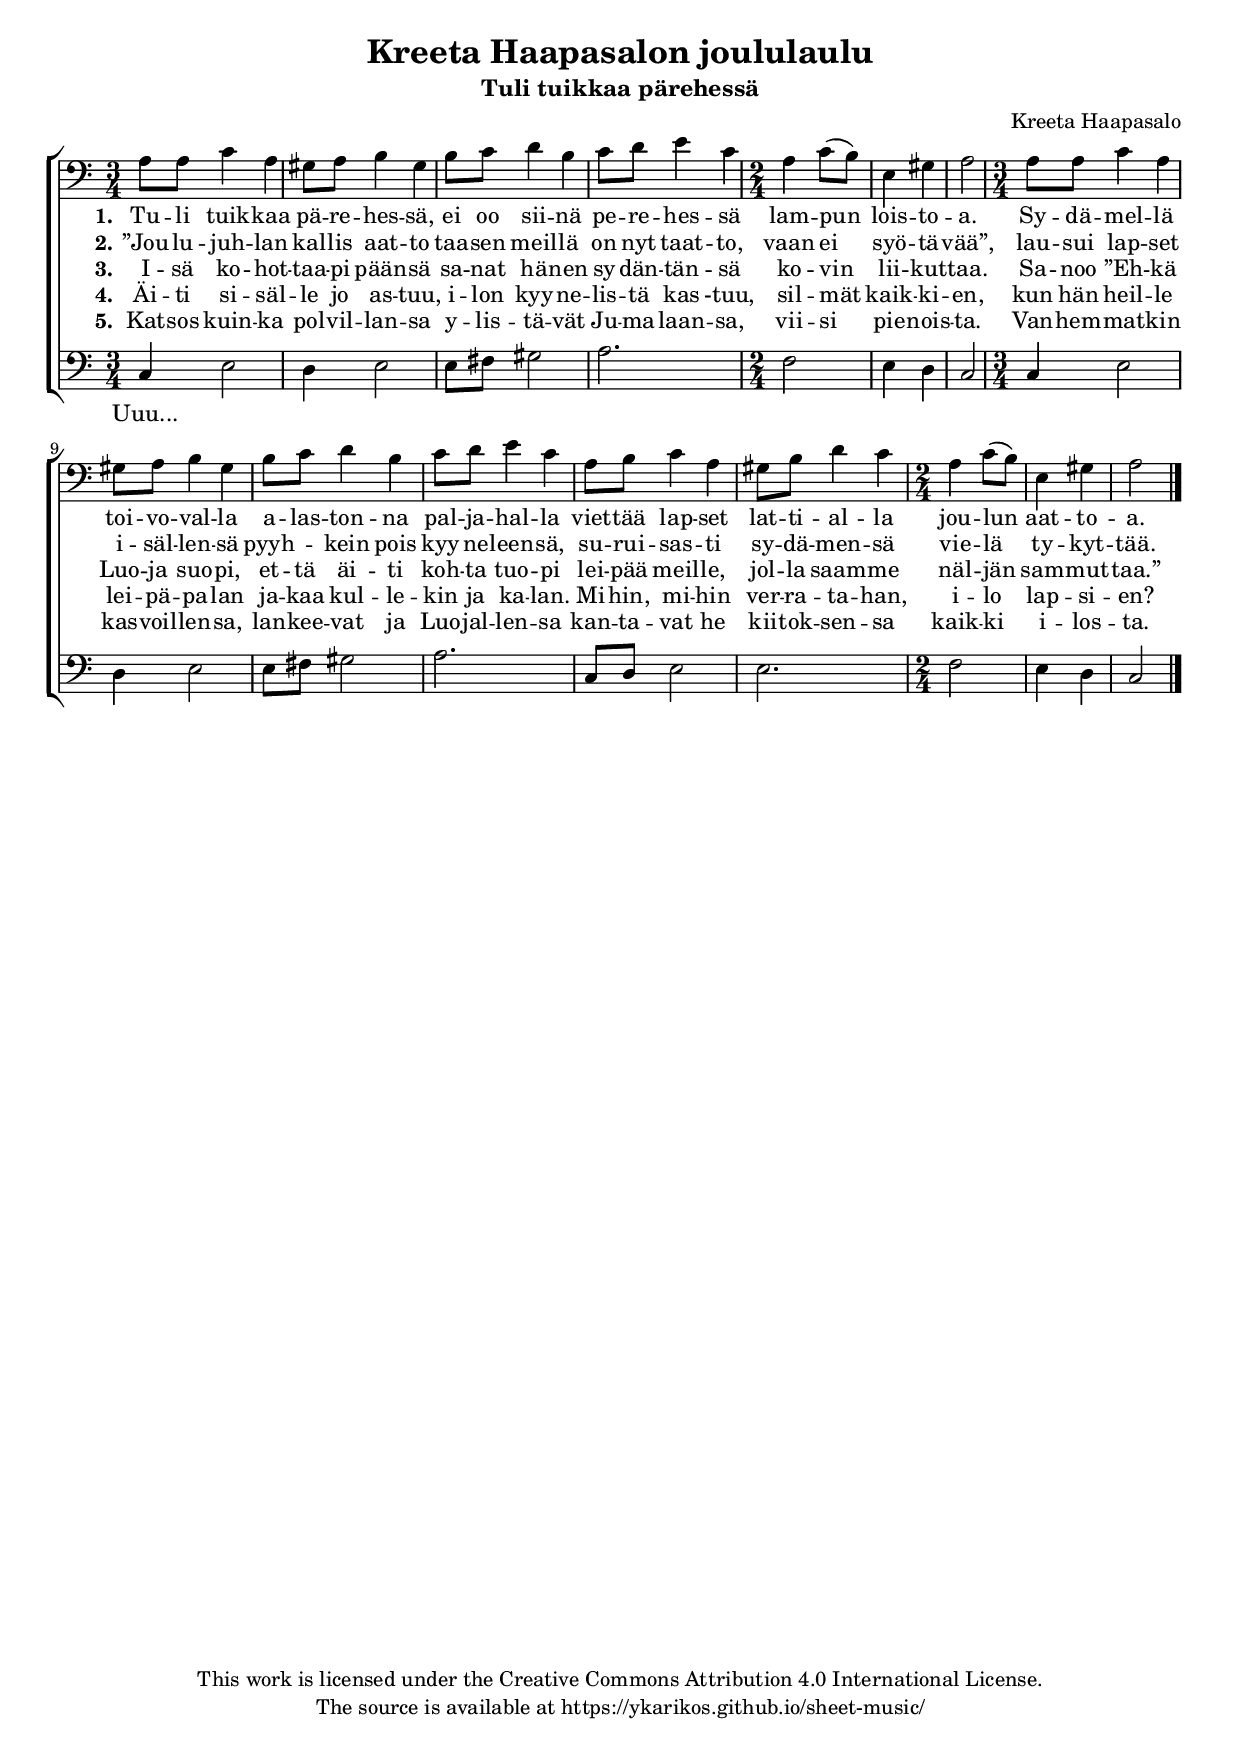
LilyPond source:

\version "2.18.0"
\include "suomi.ly"

#(set-global-staff-size 18)

global = {
%  \numericTimeSignature
  \time 3/4
%  \autoBeamOff
  \key a \minor
  \clef bass
%  \set Staff.midiInstrument = #"voice oohs"
}
      
\header {
    title = "Kreeta Haapasalon joululaulu"
    subtitle = "Tuli tuikkaa pärehessä"
    composer = "Kreeta Haapasalo"
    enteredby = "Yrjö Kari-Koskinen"
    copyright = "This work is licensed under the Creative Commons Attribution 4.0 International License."
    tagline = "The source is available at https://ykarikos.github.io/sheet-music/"
}

\paper {
    indent = 0.0
}

start = \relative c' {
  d8 d f4 d | cis8 d e4 cis | 
  e8 f g4 e | f8 g a4 f |
}

end = \relative c' {
  \time 2/4 d4 f8( e) |
  a,4 cis | d2
}

upperOne = \transpose d a, \relative c' {
  \start
  \end
  \time 3/4 \start
  d8 e f4 d | cis8 e g4 f |
  \end
  \bar "|."
}

lowerOne = \transpose d a, \relative c {
  f4 a2 | g4 a2 | 
  a8 h cis2 | d2. |
  b2 | a4 g | f2 |

  f4 a2 | g4 a2 | 
  a8 h cis2 | d2. |
  f,8 g a2 | a2. | 
  b2 | a4 g | f2
}

stanzaOneLyrics = \lyricmode {
  \set stanza = "1."
  Tu -- li tuik -- kaa pä -- re -- hes -- sä,
  ei oo sii -- nä pe -- re -- hes -- sä
  lam -- pun lois -- to -- a.

  Sy -- dä -- mel -- lä toi -- vo -- val -- la
  a -- las -- ton -- na pal -- ja -- hal -- la
  viet -- tää lap -- set lat -- ti -- al -- la
  jou -- lun aat -- to -- a.
}

stanzaTwoLyrics = \lyricmode {
  \set stanza = "2."
  ”Jou -- lu -- juh -- lan kal -- lis aat -- to
  taa -- sen meil -- lä on nyt taat -- to,
  vaan ei syö -- tä -- vää”,

  lau -- sui lap -- set i -- säl -- len -- sä
  pyyh -- \skip 1 kein pois kyy -- ne -- leen -- sä,
  su -- rui -- sas -- ti sy -- dä -- men -- sä
  vie -- lä ty -- kyt -- tää.
}

stanzaThreeLyrics = \lyricmode {
  \set stanza = "3."
  I -- sä ko -- hot -- taa -- pi pään -- sä
  sa -- nat hä -- nen sy -- dän -- tän -- sä
  ko -- vin lii -- kut -- taa.

  Sa -- noo ”Eh -- kä Luo -- ja suo -- pi,
  et -- tä äi -- ti koh -- ta tuo -- pi
  lei -- pää meil -- le, jol -- la saam -- me
  näl -- jän sam -- mut -- taa.”
}

stanzaFourLyrics = \lyricmode {
  \set stanza = "4."
  Äi -- ti si -- säl -- le jo as -- tuu, 
  i -- lon kyy -- ne -- lis -- tä kas -tuu, 
  sil -- mät kaik -- ki -- en,

  kun hän heil -- le lei -- pä -- pa -- lan 
  ja -- kaa kul -- le -- kin ja ka -- lan.
  Mi -- hin, mi -- hin ver -- ra -- ta -- han, 
  i -- lo lap -- si -- en?
}

stanzaFiveLyrics = \lyricmode {
  \set stanza = "5."
  Kat -- sos kuin -- ka pol -- vil -- lan -- sa
  y -- lis -- tä -- vät Ju -- ma -- laan -- sa,
  vii -- si pie -- nois -- ta.

  Van -- hem -- mat -- kin kas -- voil -- len -- sa,
  lan -- kee -- vat ja Luo -- jal -- len -- sa
  kan -- ta -- vat he kii -- tok -- sen -- sa
  kaik -- ki i -- los -- ta.
}

\score { 
  \new ChoirStaff <<
    \new Staff <<
      \new Voice = upper {
        \global
      	\upperOne
      }
      \new Lyrics \lyricsto "upper" \stanzaOneLyrics
      \new Lyrics \lyricsto "upper" \stanzaTwoLyrics
      \new Lyrics \lyricsto "upper" \stanzaThreeLyrics
      \new Lyrics \lyricsto "upper" \stanzaFourLyrics
      \new Lyrics \lyricsto "upper" \stanzaFiveLyrics
    >>
    \new Staff <<
      \new Voice = lower {
        \global
      	\lowerOne
      }
      \new Lyrics \lyricsto lower {
        Uuu...
      }
    >>
  >>

  \midi { }
  
  \layout { }

}
